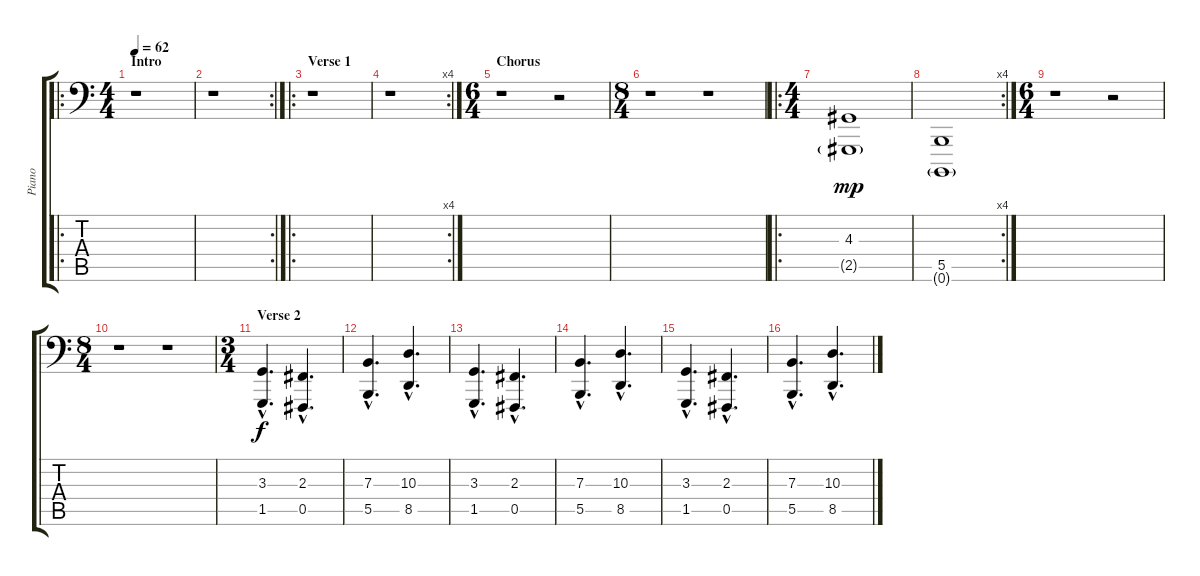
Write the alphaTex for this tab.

\track ("Piano" "Piano") {instrument electricgrandpiano}
\staff {score tabs}
\tuning (Db3 Ab2 E2 B1 Gb1 B0) {hide}
\ro
\ts (4 4)
\section ("" "Intro")
\tempo 62
\clef f4
\ks c
r.1{dy mp instrument electricgrandpiano} |
\rc 2
r.1 |
\ro
\section ("" "Verse 1")
r.1 |
\rc 4
r.1 |
\ts (6 4)
\section ("" "Chorus")
r.1 r.2 |
\ts (8 4)
r.1 r.1 |
\ro
\ts (4 4)
(4.3 2.5{g}).1 |
\rc 4
(5.5 0.6{g}).1 |
\ts (6 4)
r.1 r.2 |
\ts (8 4)
r.1 r.1 |
\ts (3 4)
\section ("" "Verse 2")
(3.3{hac} 1.5{hac}).4{d dy f} (2.3{hac} 0.5{hac}).4{d} |
(7.3{hac} 5.5{hac}).4{d} (10.3{hac} 8.5{hac}).4{d} |
(3.3{hac} 1.5{hac}).4{d} (2.3{hac} 0.5{hac}).4{d} |
(7.3{hac} 5.5{hac}).4{d} (10.3{hac} 8.5{hac}).4{d} |
(3.3{hac} 1.5{hac}).4{d} (2.3{hac} 0.5{hac}).4{d} |
(7.3{hac} 5.5{hac}).4{d} (10.3{hac} 8.5{hac}).4{d}
